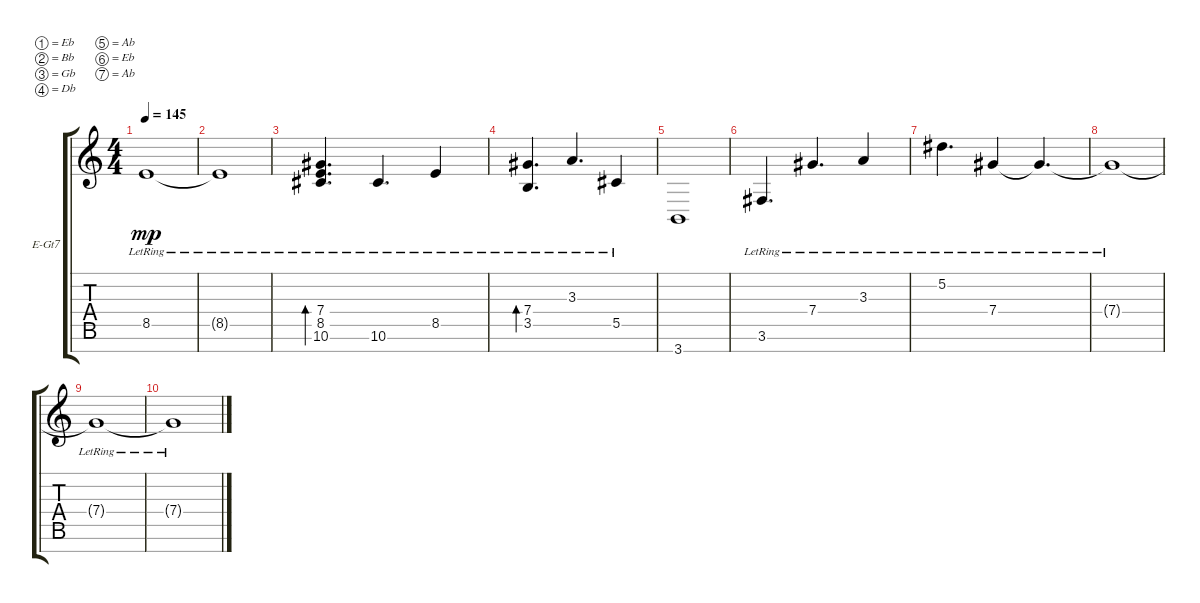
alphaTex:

\defaultSystemsLayout 4
\bracketExtendMode groupsimilarinstruments
\firstSystemTrackNameOrientation horizontal
\otherSystemsTrackNameOrientation horizontal
\track ("Ambient Guitar" "E-Gt7") {instrument distortionguitar}
\staff {score tabs}
\tuning (Eb4 Bb3 Gb3 Db3 Ab2 Eb2 Ab1)
\ts (4 4)
\tempo 145
\clef g2
\ks c
8.5{lr t}.1{dy mp} |
8.5{lr t}.1 |
(7.4 10.6{lr} 8.5).4{d bd 368} 10.6{lr}.4{d} 8.5{lr}.4 |
(7.4{lr} 3.5{lr}).4{d bd 365} 3.3{lr}.4{d} 5.5{lr}.4 |
3.7.1 |
3.6{lr}.4{d} 7.4{lr}.4{d} 3.3{lr}.4 |
5.2{lr}.4{d} 7.4{lr}.4 7.4{lr t}.4{d} |
7.4{lr t}.1 |
7.4{lr t}.1 |
7.4{lr t}.1
